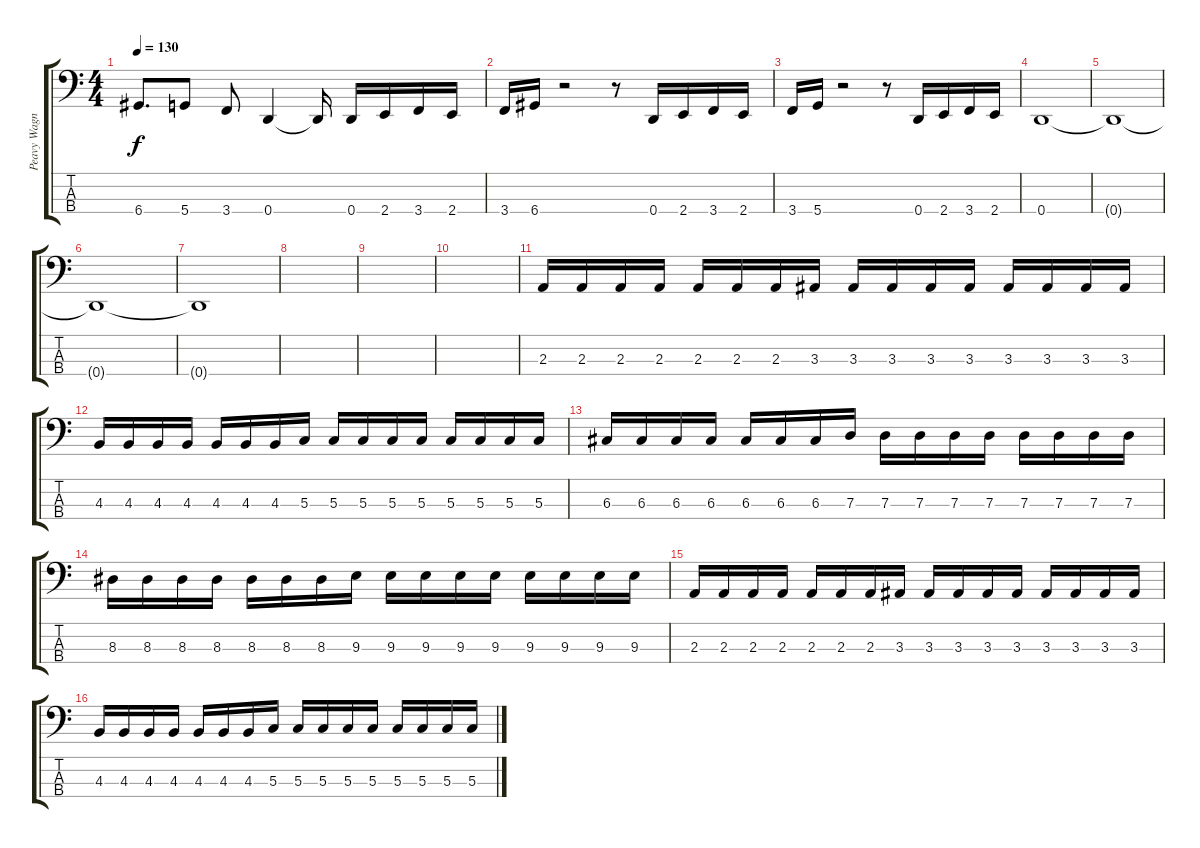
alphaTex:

\track ("Peavy Wagner" "Peavy Wagn") {instrument electricbasspick}
\staff {score tabs}
\tuning (F2 C2 G1 D1) {hide}
\ts (4 4)
\tempo 130
\clef f4
\ks c
6.4.8{d dy f} 5.4.8 3.4.8 0.4.4 0.4{t}.16 0.4.16 2.4.16 3.4.16 2.4.16 |
3.4.16 6.4.16 r.2 r.8 0.4.16 2.4.16 3.4.16 2.4.16 |
3.4.16 5.4.16 r.2 r.8 0.4.16 2.4.16 3.4.16 2.4.16 |
0.4.1 |
0.4{t}.1 |
0.4{t}.1 |
0.4{t}.1 |
|
|
|
2.3.16 2.3.16 2.3.16 2.3.16 2.3.16 2.3.16 2.3.16 3.3.16 3.3.16 3.3.16 3.3.16 3.3.16 3.3.16 3.3.16 3.3.16 3.3.16 |
4.3.16 4.3.16 4.3.16 4.3.16 4.3.16 4.3.16 4.3.16 5.3.16 5.3.16 5.3.16 5.3.16 5.3.16 5.3.16 5.3.16 5.3.16 5.3.16 |
6.3.16 6.3.16 6.3.16 6.3.16 6.3.16 6.3.16 6.3.16 7.3.16 7.3.16 7.3.16 7.3.16 7.3.16 7.3.16 7.3.16 7.3.16 7.3.16 |
8.3.16 8.3.16 8.3.16 8.3.16 8.3.16 8.3.16 8.3.16 9.3.16 9.3.16 9.3.16 9.3.16 9.3.16 9.3.16 9.3.16 9.3.16 9.3.16 |
2.3.16 2.3.16 2.3.16 2.3.16 2.3.16 2.3.16 2.3.16 3.3.16 3.3.16 3.3.16 3.3.16 3.3.16 3.3.16 3.3.16 3.3.16 3.3.16 |
4.3.16 4.3.16 4.3.16 4.3.16 4.3.16 4.3.16 4.3.16 5.3.16 5.3.16 5.3.16 5.3.16 5.3.16 5.3.16 5.3.16 5.3.16 5.3.16
